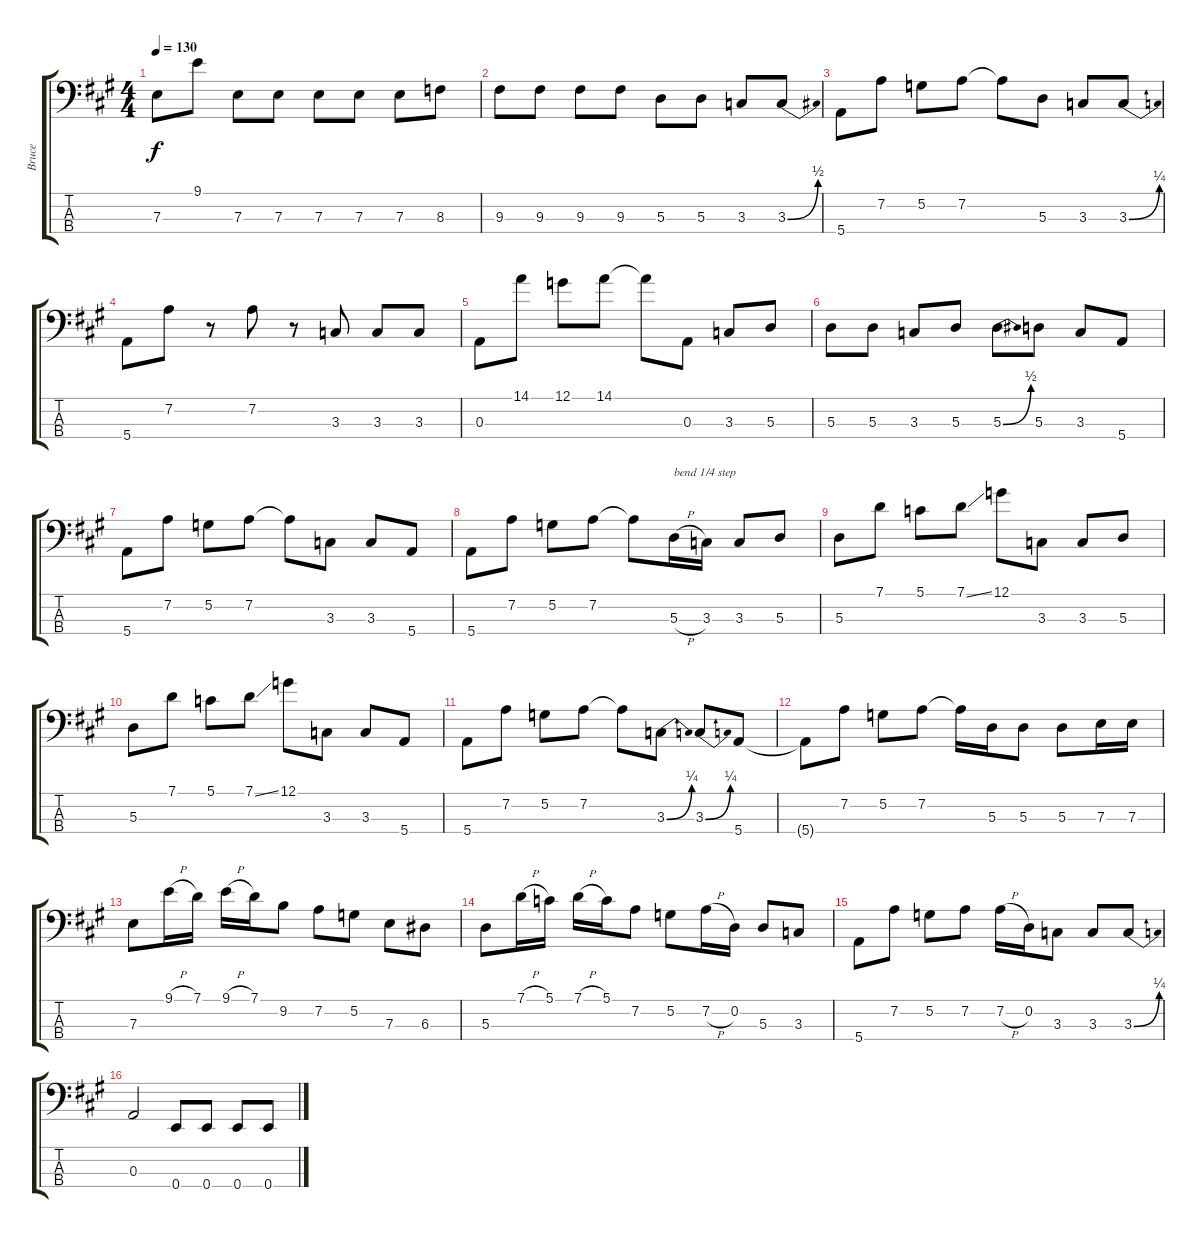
\track ("Bruce" "Bruce") {instrument electricbassfinger}
\staff {score tabs}
\tuning (G2 D2 A1 E1) {hide}
\ts (4 4)
\tempo 130
\clef f4
\ks a
7.3.8{dy f} 9.1.8 7.3.8 7.3.8 7.3.8 7.3.8 7.3.8 8.3.8 |
9.3.8 9.3.8 9.3.8 9.3.8 5.3.8 5.3.8 3.3.8 3.3{be (bend 0 0 60 2)}.8 |
5.4.8 7.2.8 5.2.8 7.2.8 7.2{t}.8 5.3.8 3.3.8 3.3{be (bend 0 0 60 1)}.8 |
5.4.8 7.2.8 r.8 7.2.8 r.8 3.3.8 3.3.8 3.3.8 |
0.3.8 14.1.8 12.1.8 14.1.8 14.1{t}.8 0.3.8 3.3.8 5.3.8 |
5.3.8 5.3.8 3.3.8 5.3.8 5.3{be (bend 0 0 60 2)}.8 5.3.8 3.3.8 5.4.8 |
5.4.8 7.2.8 5.2.8 7.2.8 7.2{t}.8 3.3.8 3.3.8 5.4.8 |
5.4.8 7.2.8 5.2.8 7.2.8 7.2{t}.8 5.3{h}.16{txt "bend 1/4 step"} 3.3.16 3.3.8 5.3.8 |
5.3.8 7.1.8 5.1.8 7.1{ss}.8 12.1.8 3.3.8 3.3.8 5.3.8 |
5.3.8 7.1.8 5.1.8 7.1{ss}.8 12.1.8 3.3.8 3.3.8 5.4.8 |
5.4.8 7.2.8 5.2.8 7.2.8 7.2{t}.8 3.3{be (bend 0 0 60 1)}.8 3.3{be (bend 0 0 60 1)}.8 5.4.8 |
5.4{t}.8 7.2.8 5.2.8 7.2.8 7.2{t}.16 5.3.16 5.3.8 5.3.8 7.3.16 7.3.16 |
7.3.8 9.1{h}.16 7.1.16 9.1{h}.16 7.1.16 9.2.8 7.2.8 5.2.8 7.3.8 6.3.8 |
5.3.8 7.1{h}.16 5.1.16 7.1{h}.16 5.1.16 7.2.8 5.2.8 7.2{h}.16 0.2.16 5.3.8 3.3.8 |
5.4.8 7.2.8 5.2.8 7.2.8 7.2{h}.16 0.2.16 3.3.8 3.3.8 3.3{be (bend 0 0 60 1)}.8 |
0.3.2 0.4.8 0.4.8 0.4.8 0.4.8
